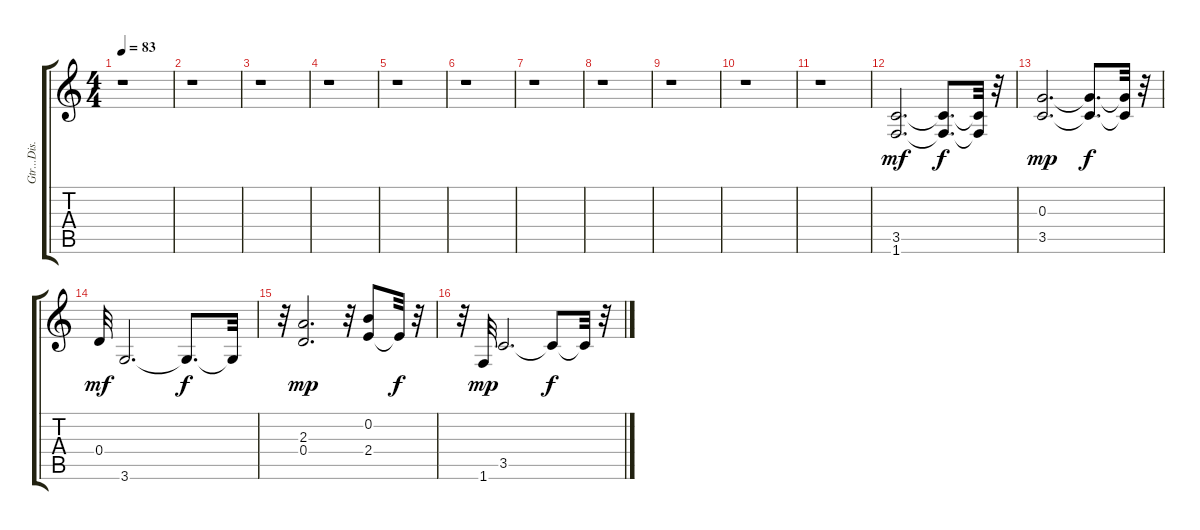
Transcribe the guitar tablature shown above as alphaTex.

\track ("Gtr...Dis...        " "Gtr...Dis.") {instrument distortionguitar}
\staff {score tabs}
\tuning (E4 B3 G3 D3 A2 E2) {hide}
\ts (4 4)
\tempo 83
\clef g2
\ks c
r.1{dy mf} |
r.1 |
r.1 |
r.1 |
r.1 |
r.1 |
r.1 |
r.1 |
r.1 |
r.1 |
r.1 |
(3.5 1.6).2{d} (3.5{t} 1.6{t}).8{d dy f} (3.5{t} 1.6{t}).32 r.32 |
(0.3 3.5).2{d dy mp} (0.3{t} 3.5{t}).8{d dy f} (0.3{t} 3.5{t}).32 r.32 |
0.4.32{dy mf} 3.6.2{d} 3.6{t}.8{d dy f} 3.6{t}.32 |
r.32 (2.3 0.4).2{d dy mp} r.32 (0.2 2.4).8 2.4{t}.32{dy f} r.32 |
r.32 1.6.32{dy mp} 3.5.2{d} 3.5{t}.8{dy f} 3.5{t}.32 r.32
